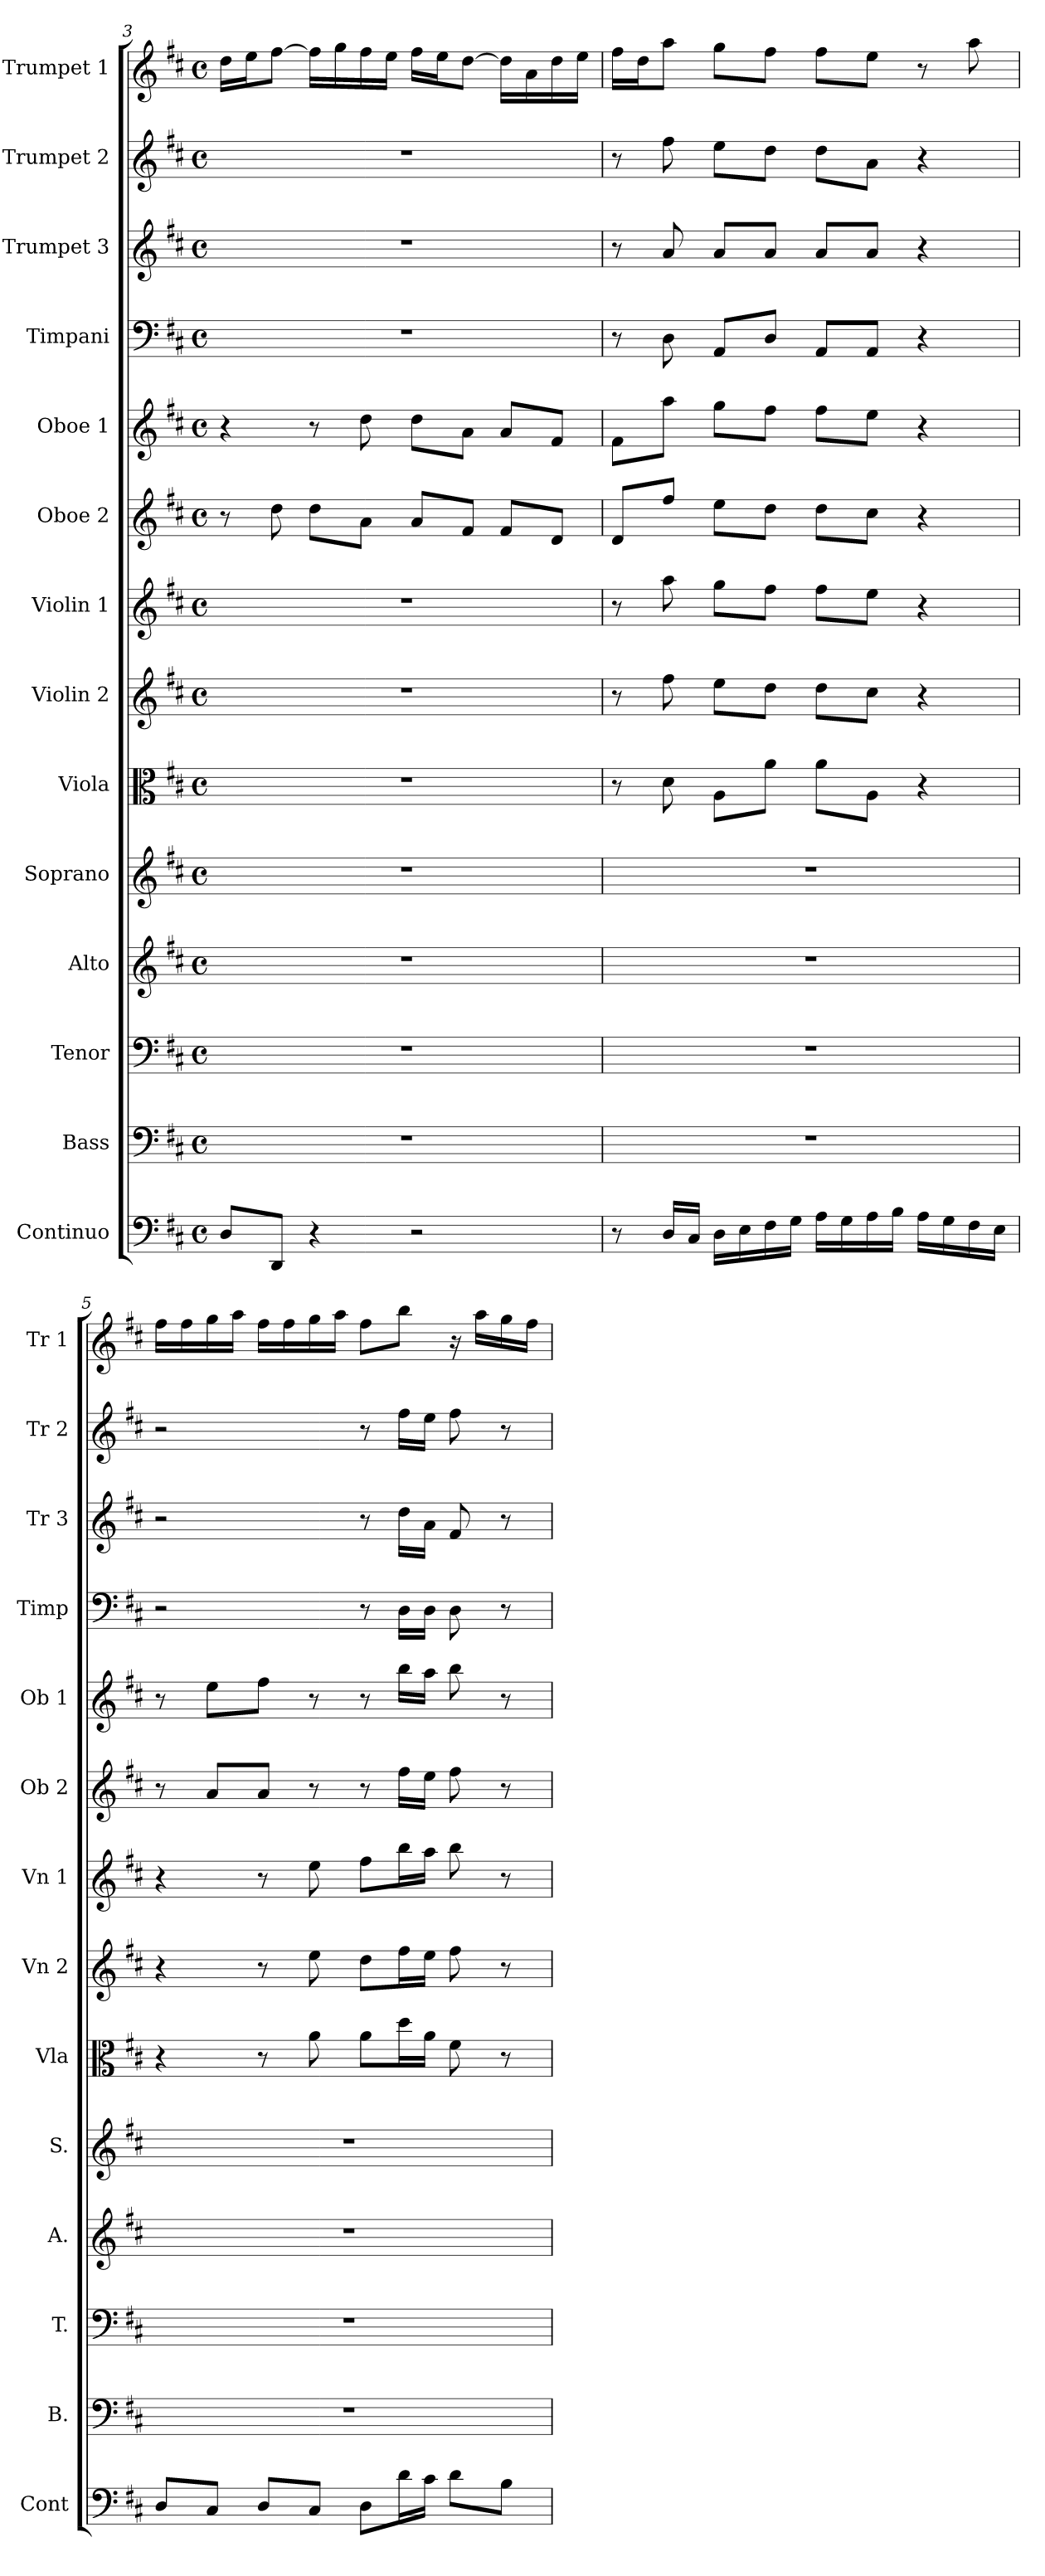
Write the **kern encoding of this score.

**kern	**kern	**kern	**kern	**kern	**kern	**kern	**kern	**kern	**kern	**kern	**kern	**kern	**kern
*part14	*part13	*part12	*part11	*part10	*part9	*part8	*part7	*part6	*part5	*part4	*part3	*part2	*part1
*staff14	*staff13	*staff12	*staff11	*staff10	*staff9	*staff8	*staff7	*staff6	*staff5	*staff4	*staff3	*staff2	*staff1
*I"Continuo	*I"Bass	*I"Tenor	*I"Alto	*I"Soprano	*I"Viola	*I"Violin 2	*I"Violin 1	*I"Oboe 2	*I"Oboe 1	*I"Timpani	*I"Trumpet 3	*I"Trumpet 2	*I"Trumpet 1
*I'Cont	*I'B.	*I'T.	*I'A.	*I'S.	*I'Vla	*I'Vn 2	*I'Vn 1	*I'Ob 2	*I'Ob 1	*I'Timp	*I'Tr 3	*I'Tr 2	*I'Tr 1
!!LO:PB:g=z
*clefF4	*clefF4	*clefF4	*clefG2	*clefG2	*clefC3	*clefG2	*clefG2	*clefG2	*clefG2	*clefF4	*clefG2	*clefG2	*clefG2
*k[f#c#]	*k[f#c#]	*k[f#c#]	*k[f#c#]	*k[f#c#]	*k[f#c#]	*k[f#c#]	*k[f#c#]	*k[f#c#]	*k[f#c#]	*k[f#c#]	*k[f#c#]	*k[f#c#]	*k[f#c#]
*D:	*D:	*D:	*D:	*D:	*D:	*D:	*D:	*D:	*D:	*D:	*D:	*D:	*D:
*M4/4	*M4/4	*M4/4	*M4/4	*M4/4	*M4/4	*M4/4	*M4/4	*M4/4	*M4/4	*M4/4	*M4/4	*M4/4	*M4/4
*met(c)	*met(c)	*met(c)	*met(c)	*met(c)	*met(c)	*met(c)	*met(c)	*met(c)	*met(c)	*met(c)	*met(c)	*met(c)	*met(c)
=3	=3	=3	=3	=3	=3	=3	=3	=3	=3	=3	=3	=3	=3
8D/L	1r	1r	1r	1r	1r	1r	1r	8r	4r	1r	1r	1r	16dd\LL
.	.	.	.	.	.	.	.	.	.	.	.	.	16ee\J
8DD/J	.	.	.	.	.	.	.	8dd\	.	.	.	.	[8ff#\J
4r	.	.	.	.	.	.	.	8dd\L	8r	.	.	.	16ff#\LL]
.	.	.	.	.	.	.	.	.	.	.	.	.	16gg\
.	.	.	.	.	.	.	.	8a\J	8dd\	.	.	.	16ff#\
.	.	.	.	.	.	.	.	.	.	.	.	.	16ee\JJ
2r	.	.	.	.	.	.	.	8a/L	8dd\L	.	.	.	16ff#\LL
.	.	.	.	.	.	.	.	.	.	.	.	.	16ee\J
.	.	.	.	.	.	.	.	8f#/J	8a\J	.	.	.	[8dd\J
.	.	.	.	.	.	.	.	8f#/L	8a/L	.	.	.	16dd\LL]
.	.	.	.	.	.	.	.	.	.	.	.	.	16a\
.	.	.	.	.	.	.	.	8d/J	8f#/J	.	.	.	16dd\
.	.	.	.	.	.	.	.	.	.	.	.	.	16ee\JJ
=4	=4	=4	=4	=4	=4	=4	=4	=4	=4	=4	=4	=4	=4
8r	1r	1r	1r	1r	8r	8r	8r	8d/L	8f#\L	8r	8r	8r	16ff#\LL
.	.	.	.	.	.	.	.	.	.	.	.	.	16dd\J
16D/LL	.	.	.	.	8d\	8ff#\	8aa\	8ff#/J	8aa\J	8D\	8a/	8ff#\	8aa\J
16C#/JJ	.	.	.	.	.	.	.	.	.	.	.	.	.
16D\LL	.	.	.	.	8A\L	8ee\L	8gg\L	8ee\L	8gg\L	8AA/L	8a/L	8ee\L	8gg\L
16E\	.	.	.	.	.	.	.	.	.	.	.	.	.
16F#\	.	.	.	.	8a\J	8dd\J	8ff#\J	8dd\J	8ff#\J	8D/J	8a/J	8dd\J	8ff#\J
16G\JJ	.	.	.	.	.	.	.	.	.	.	.	.	.
16A\LL	.	.	.	.	8a\L	8dd\L	8ff#\L	8dd\L	8ff#\L	8AA/L	8a/L	8dd\L	8ff#\L
16G\	.	.	.	.	.	.	.	.	.	.	.	.	.
16A\	.	.	.	.	8A\J	8cc#\J	8ee\J	8cc#\J	8ee\J	8AA/J	8a/J	8a\J	8ee\J
16B\JJ	.	.	.	.	.	.	.	.	.	.	.	.	.
16A\LL	.	.	.	.	4r	4r	4r	4r	4r	4r	4r	4r	8r
16G\	.	.	.	.	.	.	.	.	.	.	.	.	.
16F#\	.	.	.	.	.	.	.	.	.	.	.	.	8aa\
16E\JJ	.	.	.	.	.	.	.	.	.	.	.	.	.
!!LO:PB:g=z
=5	=5	=5	=5	=5	=5	=5	=5	=5	=5	=5	=5	=5	=5
8D/L	1r	1r	1r	1r	4r	4r	4r	8r	8r	2r	2r	2r	16ff#\LL
.	.	.	.	.	.	.	.	.	.	.	.	.	16ff#\
8C#/J	.	.	.	.	.	.	.	8a/L	8ee\L	.	.	.	16gg\
.	.	.	.	.	.	.	.	.	.	.	.	.	16aa\JJ
8D/L	.	.	.	.	8r	8r	8r	8a/J	8ff#\J	.	.	.	16ff#\LL
.	.	.	.	.	.	.	.	.	.	.	.	.	16ff#\
8C#/J	.	.	.	.	8a\	8ee\	8ee\	8r	8r	.	.	.	16gg\
.	.	.	.	.	.	.	.	.	.	.	.	.	16aa\JJ
8D\L	.	.	.	.	8a\L	8dd\L	8ff#\L	8r	8r	8r	8r	8r	8ff#\L
16d\L	.	.	.	.	16dd\L	16ff#\L	16bb\L	16ff#\LL	16bb\LL	16D\LL	16dd\LL	16ff#\LL	8bb\J
16c#\JJ	.	.	.	.	16a\JJ	16ee\JJ	16aa\JJ	16ee\JJ	16aa\JJ	16D\JJ	16a\JJ	16ee\JJ	.
8d\L	.	.	.	.	8f#\	8ff#\	8bb\	8ff#\	8bb\	8D\	8f#/	8ff#\	16r
.	.	.	.	.	.	.	.	.	.	.	.	.	16aa\LL
8B\J	.	.	.	.	8r	8r	8r	8r	8r	8r	8r	8r	16gg\
.	.	.	.	.	.	.	.	.	.	.	.	.	16ff#\JJ
=	=	=	=	=	=	=	=	=	=	=	=	=	=
*-	*-	*-	*-	*-	*-	*-	*-	*-	*-	*-	*-	*-	*-
